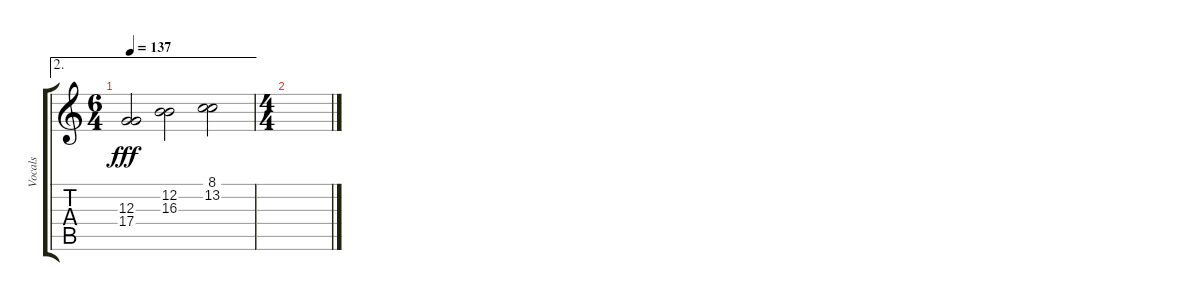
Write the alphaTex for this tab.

\track ("Vocals" "Vocals") {instrument lead6voice}
\staff {score tabs}
\tuning (E4 B3 G3 D3 A2 E2) {hide}
\ae 2
\ts (6 4)
\tempo 137
\clef g2
\ks c
(12.3 17.4).2{dy fff} (12.2 16.3).2 (8.1 13.2).2 |
\ts (4 4)
